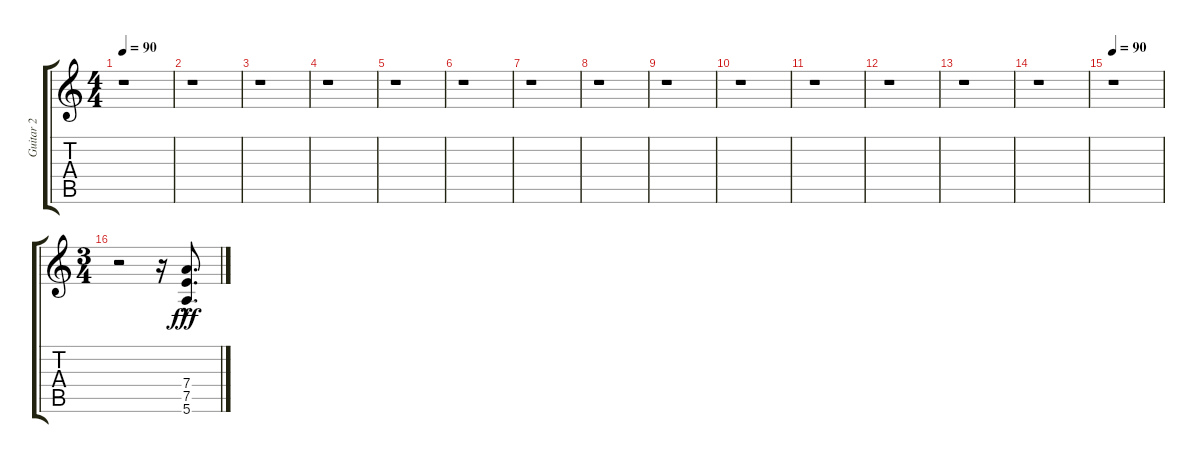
\track ("Guitar 2" "Guitar 2") {instrument distortionguitar}
\staff {score tabs}
\tuning (E4 B3 G3 D3 A2 E2) {hide}
\ts (4 4)
\tempo 90
\tempo 105
\tempo 90
\clef g2
\ks c
r.1{dy fff instrument distortionguitar} |
r.1 |
r.1 |
r.1 |
r.1 |
r.1 |
r.1 |
r.1 |
r.1 |
r.1 |
r.1 |
r.1 |
r.1 |
r.1 |
\tempo 90
r.1 |
\ts (3 4)
r.2 r.16 (7.4{ss hac} 7.5{ss hac} 5.6{hac}).8{d}
